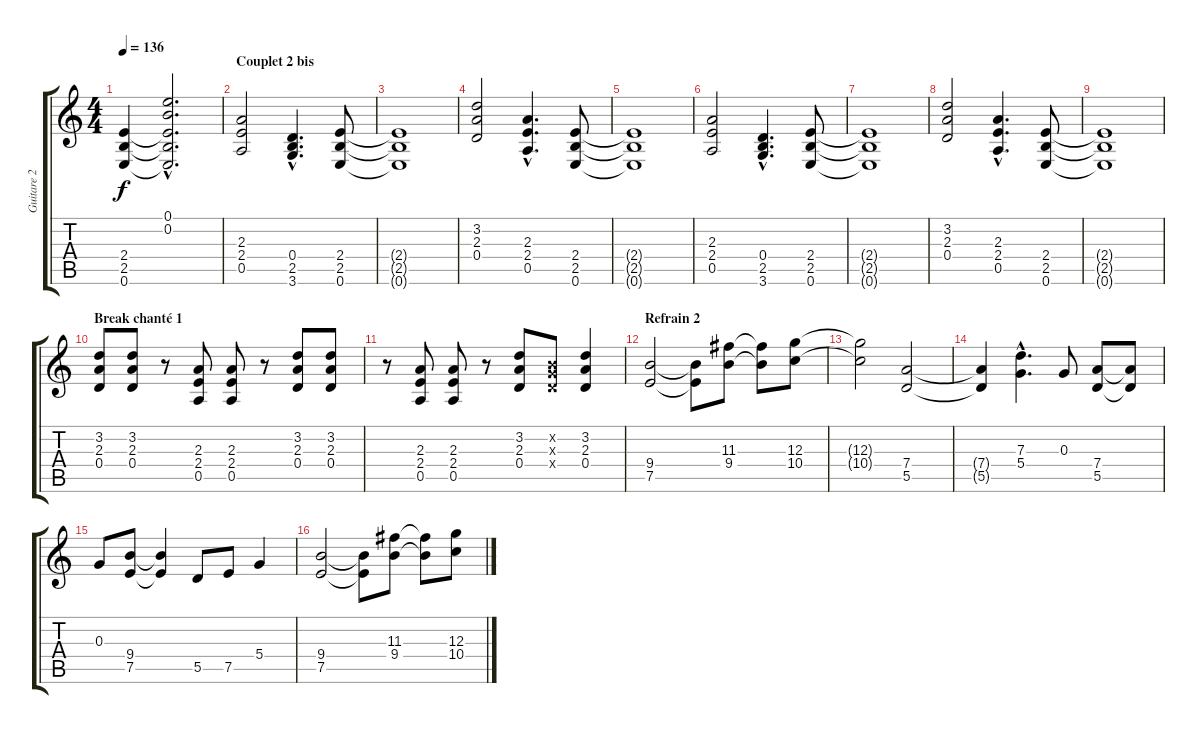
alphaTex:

\track ("Guitare 2" "Guitare 2") {instrument overdrivenguitar}
\staff {score tabs}
\tuning (E4 B3 G3 D3 A2 E2) {hide}
\ts (4 4)
\tempo 136
\clef g2
\ks c
(2.4{t} 2.5{t} 0.6{t}).4{dy f} (0.1{hac} 0.2{hac} 2.4{hac t} 2.5{hac t} 0.6{hac t}).2{d} |
\section ("" "Couplet 2 bis")
(2.3 2.4 0.5).2 (0.4{hac} 2.5{hac} 3.6{hac}).4{d} (2.4 2.5 0.6).8 |
(2.4{t} 2.5{t} 0.6{t}).1 |
(3.2 2.3 0.4).2 (2.3{hac} 2.4{hac} 0.5{hac}).4{d} (2.4 2.5 0.6).8 |
(2.4{t} 2.5{t} 0.6{t}).1 |
(2.3 2.4 0.5).2 (0.4{hac} 2.5{hac} 3.6{hac}).4{d} (2.4 2.5 0.6).8 |
(2.4{t} 2.5{t} 0.6{t}).1 |
(3.2 2.3 0.4).2 (2.3{hac} 2.4{hac} 0.5{hac}).4{d} (2.4 2.5 0.6).8 |
(2.4{t} 2.5{t} 0.6{t}).1 |
\section ("" "Break chanté 1")
(3.2 2.3 0.4).8 (3.2 2.3 0.4).8 r.8 (2.3 2.4 0.5).8 (2.3 2.4 0.5).8 r.8 (3.2 2.3 0.4).8 (3.2 2.3 0.4).8 |
r.8 (2.3 2.4 0.5).8 (2.3 2.4 0.5).8 r.8 (3.2 2.3 0.4).8 (0.2{x} 0.3{x} 0.4{x}).8 (3.2 2.3 0.4).4 |
\section ("" "Refrain 2")
(9.4 7.5).2 (9.4{t} 7.5{t}).8 (11.3 9.4).8 (11.3{t} 9.4{t}).8 (12.3 10.4).8 |
(12.3{t} 10.4{t}).2 (7.4 5.5).2 |
(7.4{t} 5.5{t}).4 (7.3{hac} 5.4{hac}).4{d} 0.3.8 (7.4 5.5).8 (7.4{t} 5.5{t}).8 |
0.3.8 (9.4 7.5).8 (9.4{t} 7.5{t}).4 5.5.8 7.5.8 5.4.4 |
(9.4 7.5).2 (9.4{t} 7.5{t}).8 (11.3 9.4).8 (11.3{t} 9.4{t}).8 (12.3 10.4).8
